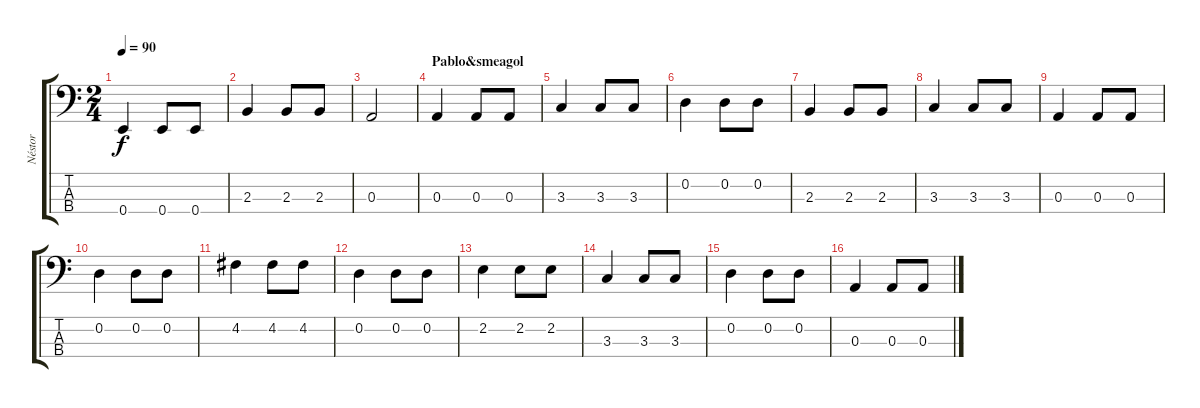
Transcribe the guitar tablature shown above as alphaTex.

\track ("Néstor" "Néstor") {instrument electricbasspick}
\staff {score tabs}
\tuning (G2 D2 A1 E1) {hide}
\ts (2 4)
\tempo 90
\clef f4
\ks c
0.4.4{dy f} 0.4.8 0.4.8 |
2.3.4 2.3.8 2.3.8 |
0.3.2 |
\section ("" "Pablo&smeagol")
0.3.4 0.3.8 0.3.8 |
3.3.4 3.3.8 3.3.8 |
0.2.4 0.2.8 0.2.8 |
2.3.4 2.3.8 2.3.8 |
3.3.4 3.3.8 3.3.8 |
0.3.4 0.3.8 0.3.8 |
0.2.4 0.2.8 0.2.8 |
4.2.4 4.2.8 4.2.8 |
0.2.4 0.2.8 0.2.8 |
2.2.4 2.2.8 2.2.8 |
3.3.4 3.3.8 3.3.8 |
0.2.4 0.2.8 0.2.8 |
0.3.4 0.3.8 0.3.8
